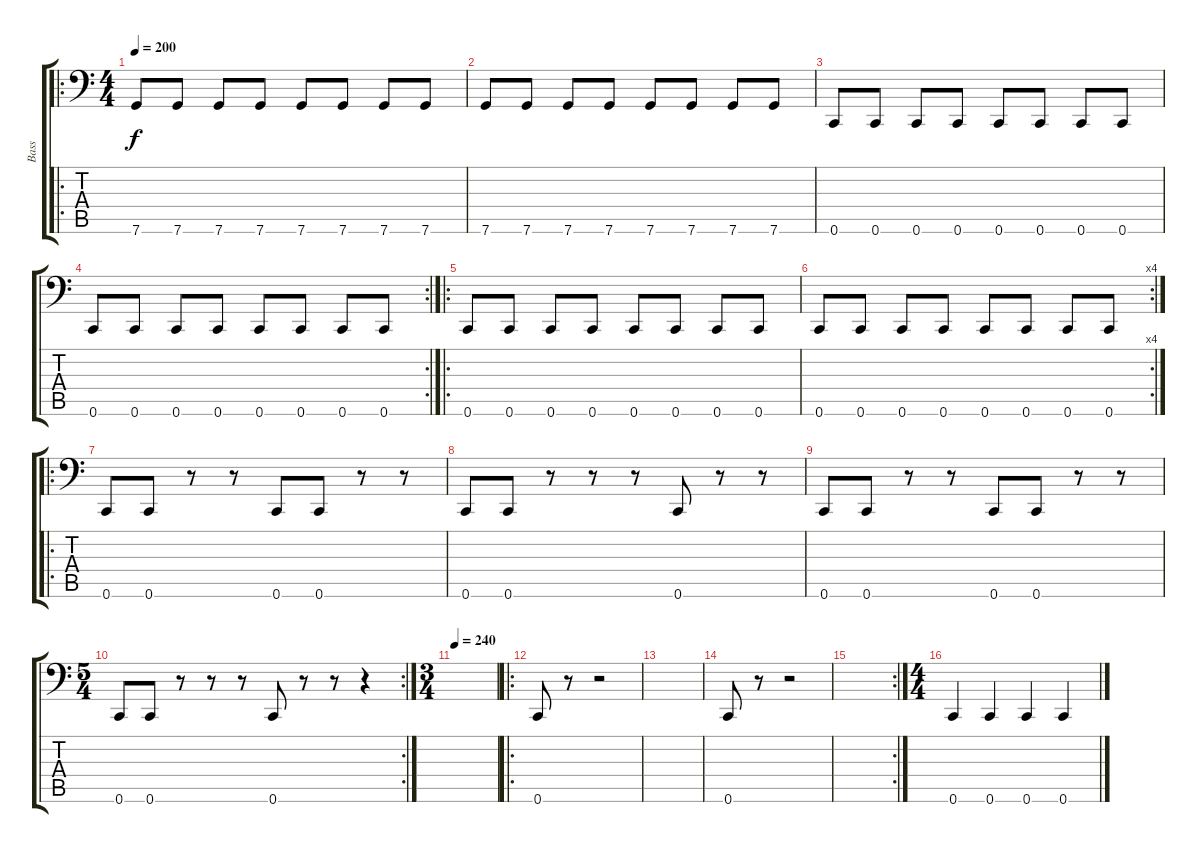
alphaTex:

\track ("Bass" "Bass") {instrument electricbasspick}
\staff {score tabs}
\tuning (D3 A2 F2 C2 G1 C1) {hide}
\ro
\ts (4 4)
\tempo 200
\clef f4
\ks c
7.6.8{dy f} 7.6.8 7.6.8 7.6.8 7.6.8 7.6.8 7.6.8 7.6.8 |
7.6.8 7.6.8 7.6.8 7.6.8 7.6.8 7.6.8 7.6.8 7.6.8 |
0.6.8 0.6.8 0.6.8 0.6.8 0.6.8 0.6.8 0.6.8 0.6.8 |
\rc 2
0.6.8 0.6.8 0.6.8 0.6.8 0.6.8 0.6.8 0.6.8 0.6.8 |
\ro
0.6.8 0.6.8 0.6.8 0.6.8 0.6.8 0.6.8 0.6.8 0.6.8 |
\rc 4
0.6.8 0.6.8 0.6.8 0.6.8 0.6.8 0.6.8 0.6.8 0.6.8 |
\ro
0.6.8 0.6.8 r.8 r.8 0.6.8 0.6.8 r.8 r.8 |
0.6.8 0.6.8 r.8 r.8 r.8 0.6.8 r.8 r.8 |
0.6.8 0.6.8 r.8 r.8 0.6.8 0.6.8 r.8 r.8 |
\rc 2
\ts (5 4)
0.6.8 0.6.8 r.8 r.8 r.8 0.6.8 r.8 r.8 r.4 |
\ts (3 4)
\tempo 240
|
\ro
0.6.8 r.8 r.2 |
|
0.6.8 r.8 r.2 |
\rc 2
|
\ts (4 4)
0.6.4 0.6.4 0.6.4 0.6.4
